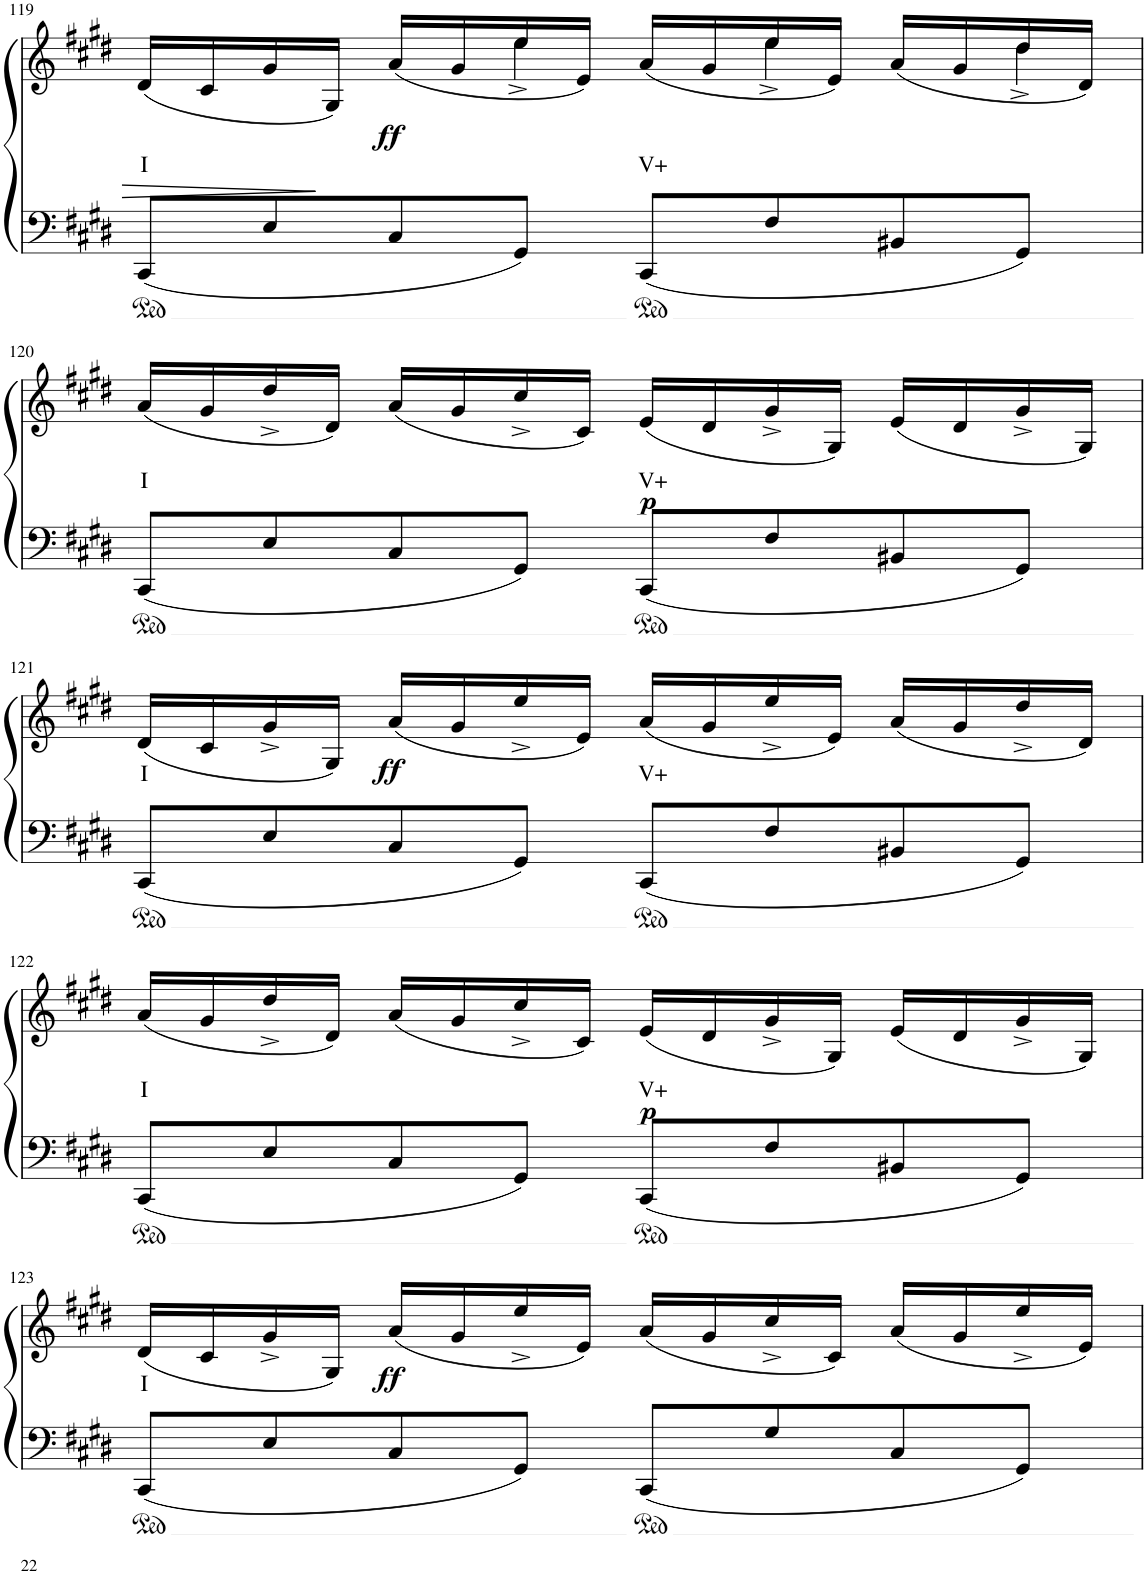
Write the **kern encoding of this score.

**kern	**kern	**text	**dynam
*part1	*part1	*part1	*part1
*staff2	*staff1	*staff1	*staff1/2
*I"Piano	*	*	*
*I'Pno	*	*	*
!!LO:PB:g=z
*clefF4	*clefG2	*	*
*k[f#c#g#d#]	*k[f#c#g#d#]	*	*
*M4/4	*M4/4	*	*
*met(c|)	*met(c|)	*	*
=119	=119	=119	=119
!	!	!LO:LY:b	!
*	*^	*	*
8CC#/L	(<16d#/LL	4.ryy	I	.
.	16c#/	.	.	.
8E/	16g#/	.	.	.
.	16G#/JJ)	.	.	.
!	!	!	!	!LO:DY:b
8C#/	(<16a/LL	.	.	ff
.	16g#/	.	.	.
8GG#/J	16ee/	4ee^\	.	.
.	16e/JJ)	.	.	.
!	!	!	!LO:LY:b	!
8CC#/L	(<16a/LL	.	V+	.
.	16g#/	.	.	.
8F#/	16ee/	4ee^\	.	.
.	16e/JJ)	.	.	.
8BB#X/	(<16a/LL	.	.	.
.	16g#/	.	.	.
*	*	*Xtuplet	*	*
8GG#/J	16dd#/	12.dd#^\	.	.
.	16d#/JJ)	.	.	.
8ryy	8ryy	12.ryy	.	.
!!LO:LB:g=z
=120	=120	=120	=120	=120
!	!	!	!LO:LY:b	!
*	*v	*v	*	*
8CC#/L	(16a/LL	I	.
.	16g#/	.	.
8E/	16dd#^/	.	.
.	16d#/JJ)	.	.
8C#/	(16a/LL	.	.
.	16g#/	.	.
8GG#/J	16cc#^/	.	.
.	16c#/JJ)	.	.
!	!	!LO:LY:b	!LO:DY:b
8CC#/L	(16e/LL	V+	p
.	16d#/	.	.
8F#/	16g#^/	.	.
.	16G#/JJ)	.	.
8BB#X/	(16e/LL	.	.
.	16d#/	.	.
8GG#/J	16g#^/	.	.
.	16G#/JJ)	.	.
!!LO:LB:g=z
=121	=121	=121	=121
!	!	!LO:LY:b	!
8CC#/L	(<16d#/LL	I	.
.	16c#/	.	.
8E/	16g#^/	.	.
.	16G#/JJ)	.	.
!	!	!	!LO:DY:b
8C#/	(<16a/LL	.	ff
.	16g#/	.	.
8GG#/J	16ee^/	.	.
.	16e/JJ)	.	.
!	!	!LO:LY:b	!
8CC#/L	(<16a/LL	V+	.
.	16g#/	.	.
8F#/	16ee^/	.	.
.	16e/JJ)	.	.
8BB#X/	(<16a/LL	.	.
.	16g#/	.	.
8GG#/J	16dd#^/	.	.
.	16d#/JJ)	.	.
!!LO:LB:g=z
=122	=122	=122	=122
!	!	!LO:LY:b	!
8CC#/L	(16a/LL	I	.
.	16g#/	.	.
8E/	16dd#^/	.	.
.	16d#/JJ)	.	.
8C#/	(16a/LL	.	.
.	16g#/	.	.
8GG#/J	16cc#^/	.	.
.	16c#/JJ)	.	.
!	!	!LO:LY:b	!LO:DY:b
8CC#/L	(16e/LL	V+	p
.	16d#/	.	.
8F#/	16g#^/	.	.
.	16G#/JJ)	.	.
8BB#X/	(16e/LL	.	.
.	16d#/	.	.
8GG#/J	16g#^/	.	.
.	16G#/JJ)	.	.
!!LO:LB:g=z
=123	=123	=123	=123
!	!	!LO:LY:b	!
8CC#/L	(<16d#/LL	I	.
.	16c#/	.	.
8E/	16g#^/	.	.
.	16G#/JJ)	.	.
!	!	!	!LO:DY:b
8C#/	(<16a/LL	.	ff
.	16g#/	.	.
8GG#/J	16ee^/	.	.
.	16e/JJ)	.	.
8CC#/L	(<16a/LL	.	.
.	16g#/	.	.
8G#/	16cc#^/	.	.
.	16c#/JJ)	.	.
8C#/	(<16a/LL	.	.
.	16g#/	.	.
8GG#/J	16ee^/	.	.
.	16e/JJ)	.	.
=	=	=	=
*-	*-	*-	*-
